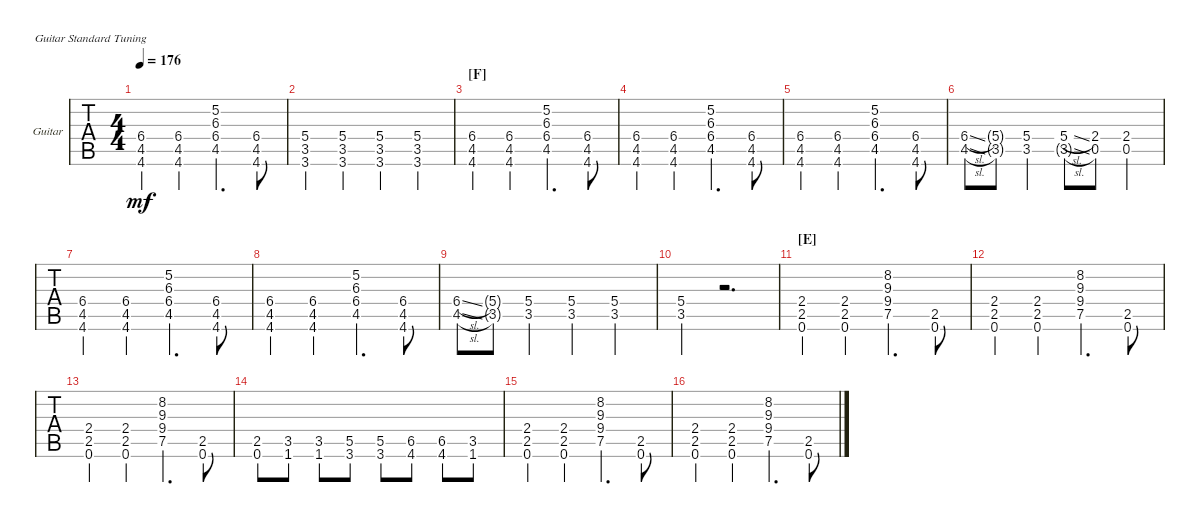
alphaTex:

\defaultSystemsLayout 4
\bracketExtendMode groupsimilarinstruments
\firstSystemTrackNameOrientation horizontal
\otherSystemsTrackNameOrientation horizontal
\track ("Guitar" "Guitar") {instrument distortionguitar}
\staff {tabs}
\tuning (E4 B3 G3 D3 A2 E2)
\ts (4 4)
\tempo 176
\clef g2
\ks c
(4.5 6.4 4.6).4{dy mf} (4.5 6.4 4.6).4 (4.5 6.4 6.3 5.2).4{d} (4.5 6.4 4.6).8 |
(3.5 5.4 3.6).4 (3.5 5.4 3.6).4 (3.5 5.4 3.6).4 (3.5 5.4 3.6).4 |
\section ("F" "")
(4.5 6.4 4.6).4 (4.5 6.4 4.6).4 (6.4 6.3 5.2 4.5).4{d} (4.5 6.4 4.6).8 |
(4.5 6.4 4.6).4 (4.5 6.4 4.6).4 (4.5 6.4 6.3 5.2).4{d} (4.5 6.4 4.6).8 |
(4.5 6.4 4.6).4 (4.5 6.4 4.6).4 (4.5 6.4 6.3 5.2).4{d} (4.5 6.4 4.6).8 |
(4.5{sl} 6.4{sl}).8 (3.5{g} 5.4{g}).8 (3.5 5.4).4 (3.5{sl g} 5.4{sl}).8 (0.5 2.4).8 (0.5 2.4).4 |
(4.5 6.4 4.6).4 (4.5 6.4 4.6).4 (6.4 6.3 5.2 4.5).4{d} (4.5 6.4 4.6).8 |
(4.5 6.4 4.6).4 (4.5 6.4 4.6).4 (4.5 6.4 6.3 5.2).4{d} (4.5 6.4 4.6).8 |
(4.5{sl} 6.4{sl}).8 (3.5{g} 5.4{g}).8 (3.5 5.4).4 (3.5 5.4).4 (3.5 5.4).4 |
(3.5{st} 5.4{st}).4 r.2{d} |
\section ("E" "")
(0.6 2.5 2.4).4 (0.6 2.5 2.4).4 (9.4 9.3 8.2 7.5).4{d} (0.6 2.5).8 |
(0.6 2.5 2.4).4 (0.6 2.5 2.4).4 (9.4 9.3 8.2 7.5).4{d} (0.6 2.5).8 |
(0.6 2.5 2.4).4 (0.6 2.5 2.4).4 (9.4 9.3 8.2 7.5).4{d} (0.6 2.5).8 |
(0.6 2.5).8 (1.6 3.5).8 (1.6 3.5).8 (3.6 5.5).8 (3.6 5.5).8 (4.6 6.5).8 (4.6 6.5).8 (1.6 3.5).8 |
(0.6 2.5 2.4).4 (0.6 2.5 2.4).4 (9.4 9.3 8.2 7.5).4{d} (0.6 2.5).8 |
(0.6 2.5 2.4).4 (0.6 2.5 2.4).4 (9.4 9.3 8.2 7.5).4{d} (0.6 2.5).8
